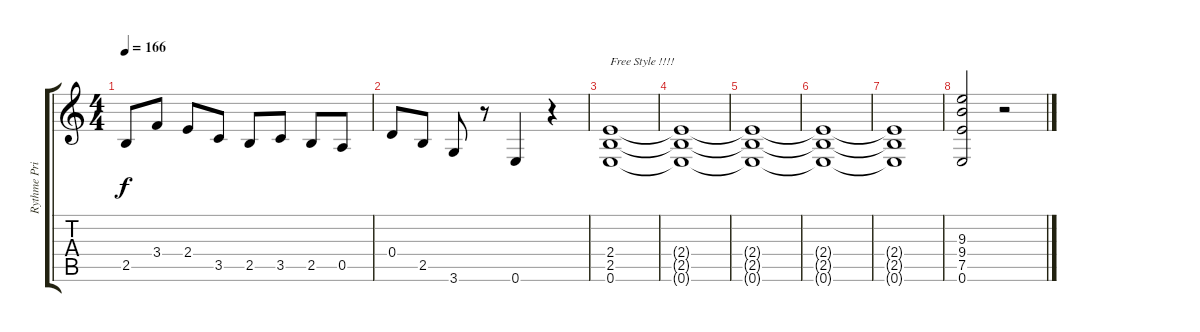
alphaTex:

\track ("Rythme Principal" "Rythme Pri") {instrument distortionguitar}
\staff {score tabs}
\tuning (E4 B3 G3 D3 A2 E2) {hide}
\ts (4 4)
\tempo 166
\clef g2
\ks c
2.5.8{dy f} 3.4.8 2.4.8 3.5.8 2.5.8 3.5.8 2.5.8 0.5.8 |
0.4.8 2.5.8 3.6.8 r.8 0.6.4 r.4 |
(2.4 2.5 0.6).1{txt "Free Style !!!!"} |
(2.4{t} 2.5{t} 0.6{t}).1 |
(2.4{t} 2.5{t} 0.6{t}).1 |
(2.4{t} 2.5{t} 0.6{t}).1 |
(2.4{t} 2.5{t} 0.6{t}).1 |
(9.3 9.4 7.5 0.6).2 r.2
